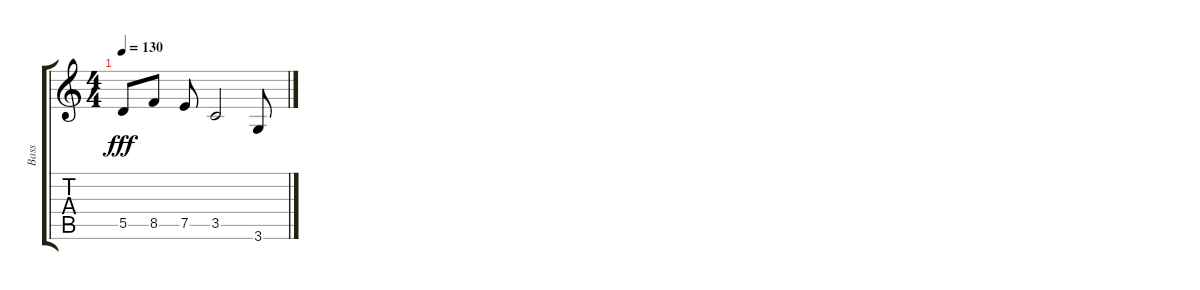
\track ("Bass" "Bass") {instrument electricbassfinger bank 1}
\staff {score tabs}
\tuning (E4 B3 G3 D3 A2 E2) {hide}
\ts (4 4)
\tempo 130
\clef g2
\ks c
5.5.8{dy fff} 8.5.8 7.5.8 3.5.2 3.6.8
